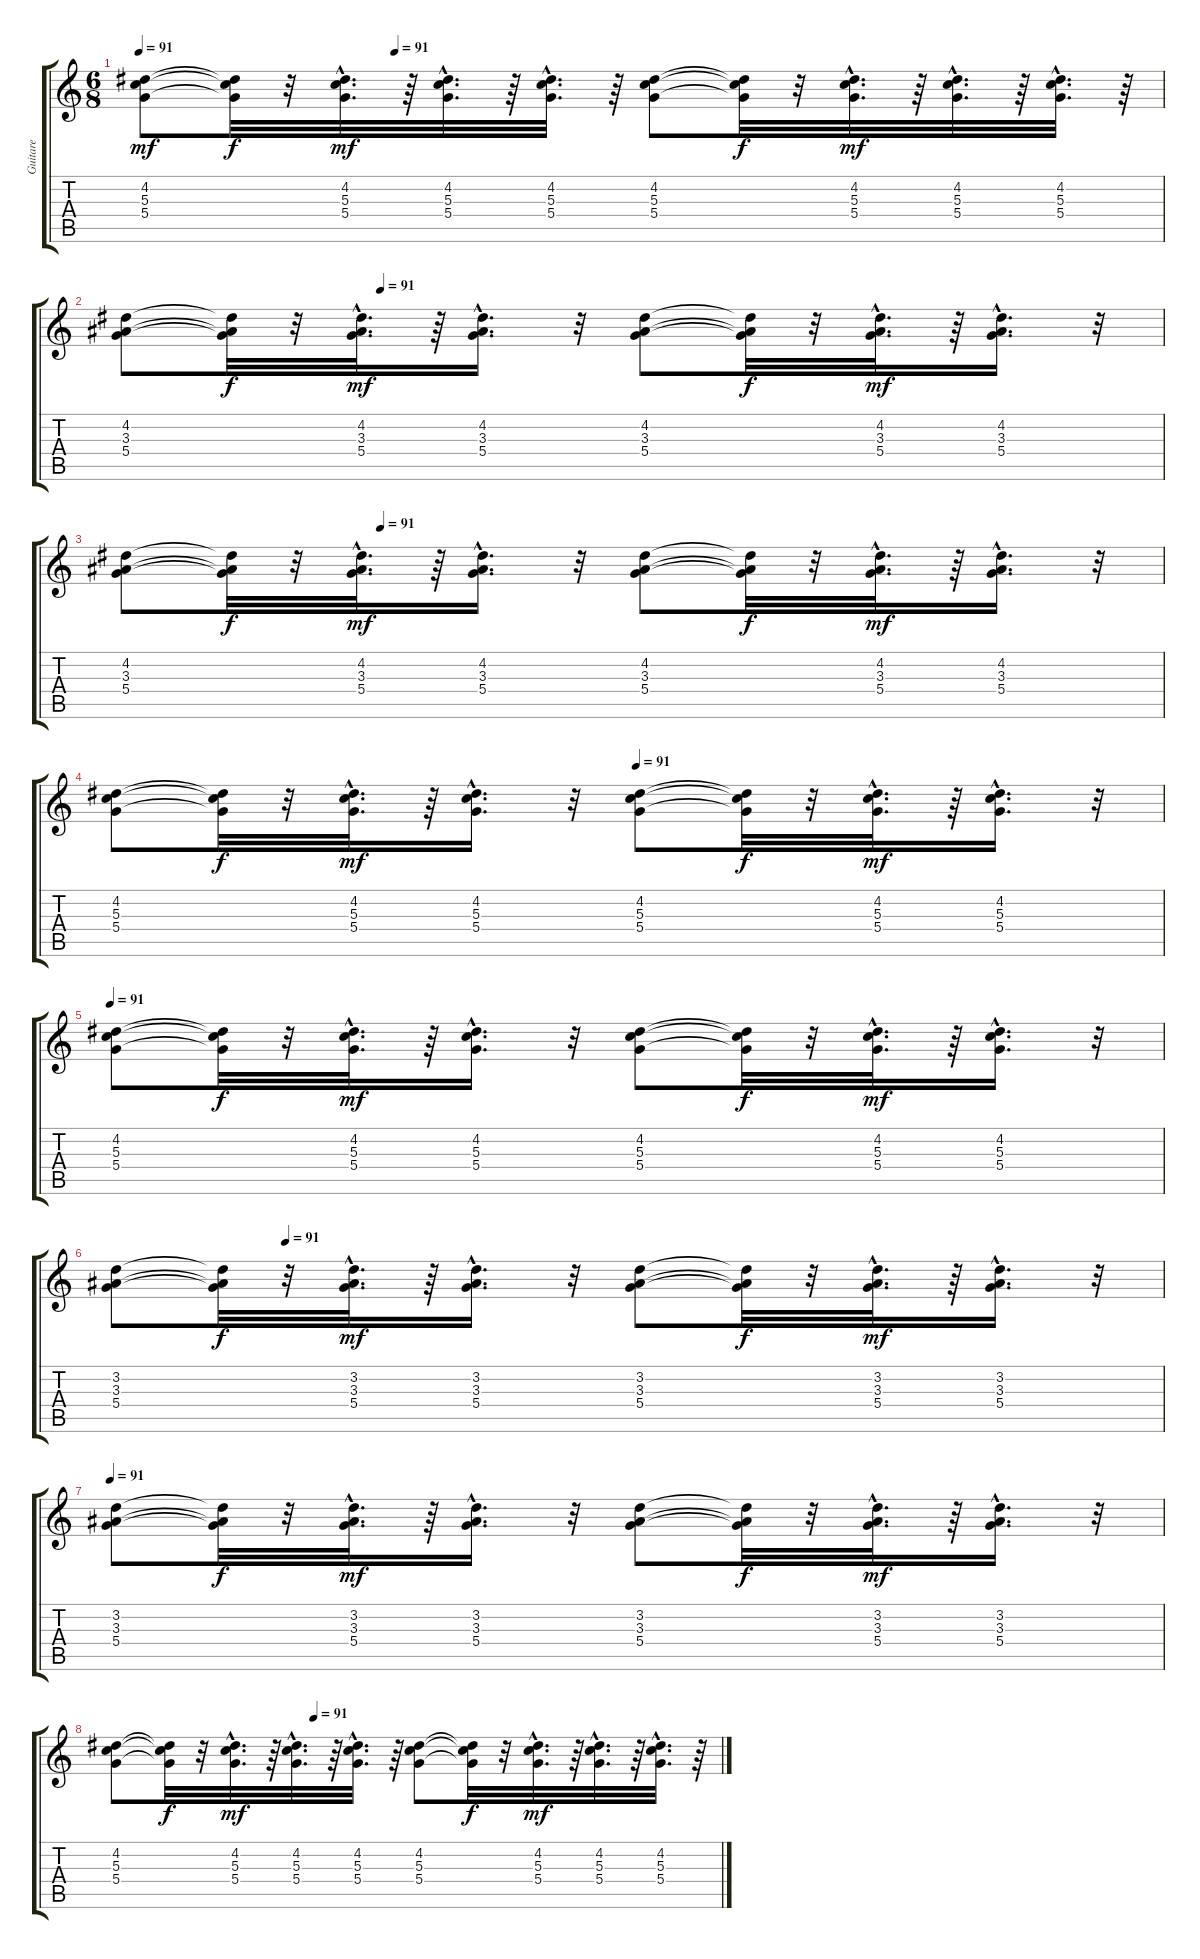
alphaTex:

\track ("Guitare" "Guitare") {instrument acousticguitarnylon}
\staff {score tabs}
\tuning (E4 B3 G3 D3 A2 E2) {hide}
\ts (6 8)
\tempo 91
\tempo (91 0.25)
\clef g2
\ks c
(4.2 5.3 5.4).8{dy mf} (4.2{t} 5.3{t} 5.4{t}).32{dy f} r.32 (4.2{hac} 5.3{hac} 5.4{hac}).32{d dy mf} r.64 (4.2{hac} 5.3{hac} 5.4{hac}).32{d} r.64 (4.2{hac} 5.3{hac} 5.4{hac}).32{d} r.64 (4.2 5.3 5.4).8 (4.2{t} 5.3{t} 5.4{t}).32{dy f} r.32 (4.2{hac} 5.3{hac} 5.4{hac}).32{d dy mf} r.64 (4.2{hac} 5.3{hac} 5.4{hac}).32{d} r.64 (4.2{hac} 5.3{hac} 5.4{hac}).32{d} r.64 |
\tempo (91 0.25)
(4.2 3.3 5.4).8 (4.2{t} 3.3{t} 5.4{t}).32{dy f} r.32 (4.2{hac} 3.3{hac} 5.4{hac}).32{d dy mf} r.64 (4.2{hac} 3.3{hac} 5.4{hac}).16{d} r.32 (4.2 3.3 5.4).8 (4.2{t} 3.3{t} 5.4{t}).32{dy f} r.32 (4.2{hac} 3.3{hac} 5.4{hac}).32{d dy mf} r.64 (4.2{hac} 3.3{hac} 5.4{hac}).16{d} r.32 |
\tempo (91 0.25)
(4.2 3.3 5.4).8 (4.2{t} 3.3{t} 5.4{t}).32{dy f} r.32 (4.2{hac} 3.3{hac} 5.4{hac}).32{d dy mf} r.64 (4.2{hac} 3.3{hac} 5.4{hac}).16{d} r.32 (4.2 3.3 5.4).8 (4.2{t} 3.3{t} 5.4{t}).32{dy f} r.32 (4.2{hac} 3.3{hac} 5.4{hac}).32{d dy mf} r.64 (4.2{hac} 3.3{hac} 5.4{hac}).16{d} r.32 |
\tempo (91 0.5)
(4.2 5.3 5.4).8 (4.2{t} 5.3{t} 5.4{t}).32{dy f} r.32 (4.2{hac} 5.3{hac} 5.4{hac}).32{d dy mf} r.64 (4.2{hac} 5.3{hac} 5.4{hac}).16{d} r.32 (4.2 5.3 5.4).8 (4.2{t} 5.3{t} 5.4{t}).32{dy f} r.32 (4.2{hac} 5.3{hac} 5.4{hac}).32{d dy mf} r.64 (4.2{hac} 5.3{hac} 5.4{hac}).16{d} r.32 |
\tempo 91
(4.2 5.3 5.4).8 (4.2{t} 5.3{t} 5.4{t}).32{dy f} r.32 (4.2{hac} 5.3{hac} 5.4{hac}).32{d dy mf} r.64 (4.2{hac} 5.3{hac} 5.4{hac}).16{d} r.32 (4.2 5.3 5.4).8 (4.2{t} 5.3{t} 5.4{t}).32{dy f} r.32 (4.2{hac} 5.3{hac} 5.4{hac}).32{d dy mf} r.64 (4.2{hac} 5.3{hac} 5.4{hac}).16{d} r.32 |
\tempo (91 0.16666666666666666)
(3.2 3.3 5.4).8 (3.2{t} 3.3{t} 5.4{t}).32{dy f} r.32 (3.2{hac} 3.3{hac} 5.4{hac}).32{d dy mf} r.64 (3.2{hac} 3.3{hac} 5.4{hac}).16{d} r.32 (3.2 3.3 5.4).8 (3.2{t} 3.3{t} 5.4{t}).32{dy f} r.32 (3.2{hac} 3.3{hac} 5.4{hac}).32{d dy mf} r.64 (3.2{hac} 3.3{hac} 5.4{hac}).16{d} r.32 |
\tempo 91
(3.2 3.3 5.4).8 (3.2{t} 3.3{t} 5.4{t}).32{dy f} r.32 (3.2{hac} 3.3{hac} 5.4{hac}).32{d dy mf} r.64 (3.2{hac} 3.3{hac} 5.4{hac}).16{d} r.32 (3.2 3.3 5.4).8 (3.2{t} 3.3{t} 5.4{t}).32{dy f} r.32 (3.2{hac} 3.3{hac} 5.4{hac}).32{d dy mf} r.64 (3.2{hac} 3.3{hac} 5.4{hac}).16{d} r.32 |
\tempo (91 0.3333333333333333)
(4.2 5.3 5.4).8 (4.2{t} 5.3{t} 5.4{t}).32{dy f} r.32 (4.2{hac} 5.3{hac} 5.4{hac}).32{d dy mf} r.64 (4.2{hac} 5.3{hac} 5.4{hac}).32{d} r.64 (4.2{hac} 5.3{hac} 5.4{hac}).32{d} r.64 (4.2 5.3 5.4).8 (4.2{t} 5.3{t} 5.4{t}).32{dy f} r.32 (4.2{hac} 5.3{hac} 5.4{hac}).32{d dy mf} r.64 (4.2{hac} 5.3{hac} 5.4{hac}).32{d} r.64 (4.2{hac} 5.3{hac} 5.4{hac}).32{d} r.64
